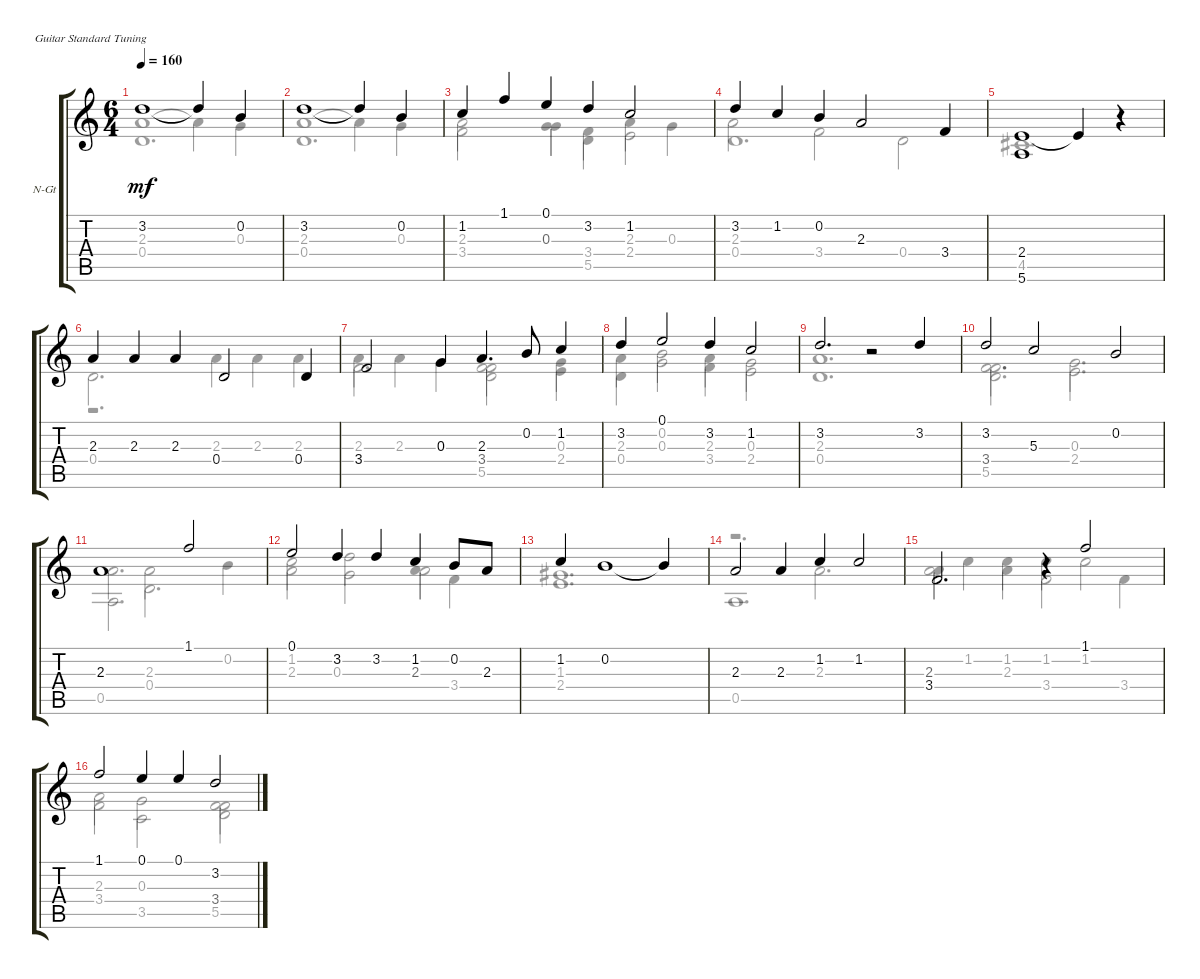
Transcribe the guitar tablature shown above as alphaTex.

\defaultSystemsLayout 4
\bracketExtendMode groupsimilarinstruments
\firstSystemTrackNameOrientation horizontal
\otherSystemsTrackNameOrientation horizontal
\track ("Nylon Guitar" "N-Gt") {instrument acousticguitarnylon}
\staff {score tabs}
\tuning (E4 B3 G3 D3 A2 E2)
\voice
\ts (6 4)
\tempo 160
\clef g2
\ks c
3.2.1{dy mf instrument acousticguitarnylon} 3.2{t}.4 0.2.4 |
3.2.1 3.2{t}.4 0.2.4 |
1.2.4 1.1.4 0.1.4 3.2.4 1.2.2 |
3.2.4 1.2.4 0.2.4 2.3.2 3.4.4 |
(2.4 5.6).1 2.4{t}.4 r.4 |
2.3.4 2.3.4 2.3.4 0.4.2 0.4.4 |
3.4.2 0.3.4 2.3.4{d} 0.2.8 1.2.4 |
3.2.4 0.1.2 3.2.4 1.2.2 |
3.2.2{d} r.2 3.2.4 |
3.2.2 5.3.2 0.2.2 |
2.3.1 1.1.2 |
0.1.2 3.2.4 3.2.4 1.2.4 0.2.8 2.3.8 |
1.2.4 0.2.1 0.2{t}.4 |
2.3.2 2.3.4 1.2.4 1.2.2 |
3.4.2{d} r.4 1.1.2 |
1.1.2 0.1.4 0.1.4 3.2.2
\voice
\clef g2
\ottava regular
\simile none
\ks c
0.4.1{d dy mf} |
0.4.1{d} |
2.3.2 0.3.4 3.4.4 2.4.2 |
0.4.1{d} |
|
0.4.2{d} 2.3.4 2.3.4 2.3.4 |
3.4.2{d} (3.4 5.5).2 2.4.4 |
0.4.4 0.3.2 3.4.4 2.4.2 |
0.4.1{d} |
(3.4 5.5).2{d} 0.3.2{d} |
2.3.2{d} 0.4.2{d} |
2.3.2 3.2.2 2.3.2 |
1.3.1{d} |
r.2{d} 2.3.2{d} |
2.3.4 1.2.4 1.2.4 3.4.2 3.4.4 |
2.3.2 0.3.2 (3.4 5.5).2
\voice
\clef g2
\ottava regular
\simile none
\ks c
2.3.1{dy mf} 2.3{t}.4 0.3.4 |
2.3.1 2.3{t}.4 0.3.4 |
3.4.2 0.3.4 5.5.4 2.3.4 0.3.4 |
2.3.2 3.4.2 0.4.2 |
4.5.1{d} |
r.1{d} |
2.3.4 2.3.4 0.3.4 3.4.2 0.3.4 |
2.3.4 0.2.2 2.3.4 0.3.2 |
2.3.1{d} |
3.4.2{d} 2.4.2{d} |
0.5.2{d} 2.3.2 0.2.4 |
1.2.2 0.3.2 2.3.4 3.4.4 |
2.4.1{d} |
0.5.1{d} |
2.3.2 2.3.4 1.2.4 1.2.2 |
3.4.2 3.5.2 3.4.2
